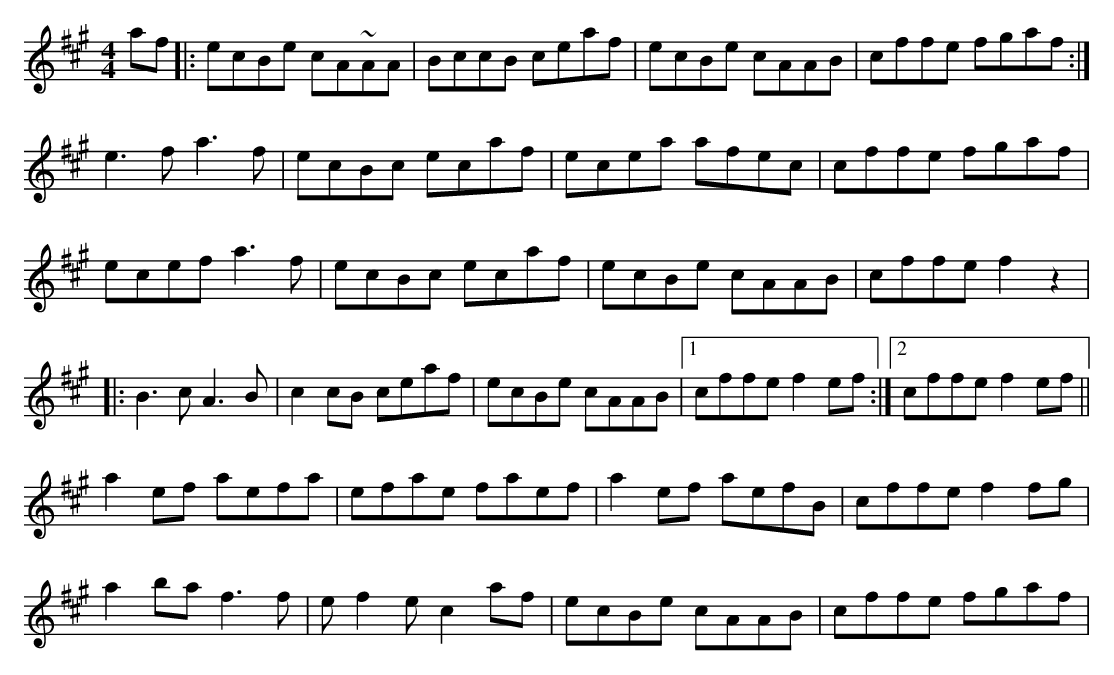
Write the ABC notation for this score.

X:1
M:4/4
K:A
af|:ecBe cA~AA|BccB ceaf|ecBe cAAB|cffe fgaf:|
e3f a3f|ecBc ecaf|ecea afec|cffe fgaf|
ecef a3f|ecBc ecaf|ecBe cAAB|cffe f2z2|
|:B3c A3B|c2cB ceaf|ecBe cAAB|1 cffe f2ef:|2 cffe f2ef||
a2ef aefa|efae faef|a2ef aefB|cffe f2fg|
a2ba f3f|ef2e c2af|ecBe cAAB|cffe fgaf|
